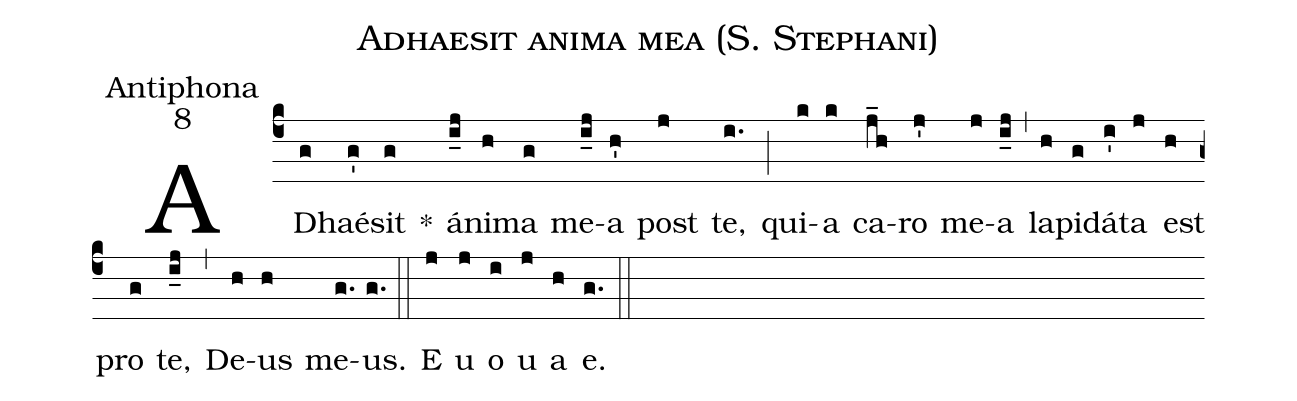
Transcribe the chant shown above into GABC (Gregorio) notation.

name:Adhaesit anima mea (S. Stephani);
office-part:Antiphona;
mode:8;
%%
(c4) AD(g)haé(g')sit(g) *() á(i_j)ni(h)ma(g) me(i_j)a(h') post(j) te,(i.) (;) qui(k)a(k) ca(j_h)ro(j') me(j)a(i_j) (,) la(h)pi(g)dá(i')ta(j) est(h) pro(g) te,(i_j) (,) De(h)us(h) me(g.)us.(g.) (::) E(j) u(j) o(i) u(j) a(h) e.(g.) (::)
